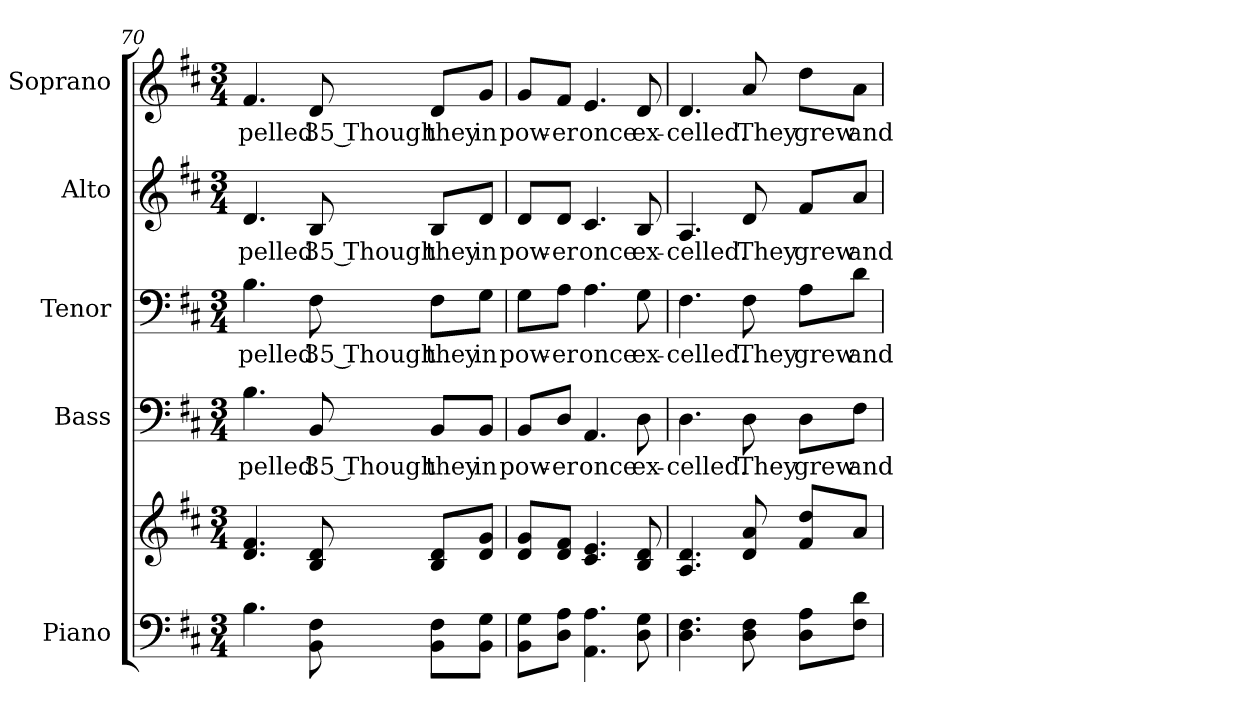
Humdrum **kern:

**kern	**kern	**kern	**text	**kern	**text	**kern	**text	**kern	**text
*part5	*part5	*part4	*part4	*part3	*part3	*part2	*part2	*part1	*part1
*staff6	*staff5	*staff4	*staff4	*staff3	*staff3	*staff2	*staff2	*staff1	*staff1
*I"Piano	*	*I"Bass	*	*I"Tenor	*	*I"Alto	*	*I"Soprano	*
*I'Pno.	*	*I'B.	*	*I'T.	*	*I'A.	*	*I'S.	*
!!LO:PB:g=z
*clefF4	*clefG2	*clefF4	*	*clefF4	*	*clefG2	*	*clefG2	*
*k[f#c#]	*k[f#c#]	*k[f#c#]	*	*k[f#c#]	*	*k[f#c#]	*	*k[f#c#]	*
*D:	*D:	*D:	*	*D:	*	*D:	*	*D:	*
*M3/4	*M3/4	*M3/4	*	*M3/4	*	*M3/4	*	*M3/4	*
=70	=70	=70	=70	=70	=70	=70	=70	=70	=70
!	!	!	!LO:LY:b:color=#000000	!	!	!	!	!	!
!	!	!	!	!	!LO:LY:b:color=#000000	!	!	!	!
!	!	!	!	!	!	!	!LO:LY:b:color=#000000	!	!
!	!	!	!	!	!	!	!	!	!LO:LY:b:color=#000000
4.Bi\	4.di/ 4.f#i	4.Bi\	-pelled	4.Bi\	-pelled	4.di/	-pelled	4.f#i/	-pelled
!	!	!	!LO:LY:b:color=#000000	!	!	!	!	!	!
!	!	!	!	!	!LO:LY:b:color=#000000	!	!	!	!
!	!	!	!	!	!	!	!LO:LY:b:color=#000000	!	!
!	!	!	!	!	!	!	!	!	!LO:LY:b:color=#000000
8BBi\ 8F#i	8Bi/ 8di	8BBi/	35 Though	8F#i\	35 Though	8Bi/	35 Though	8di/	35 Though
!	!	!	!LO:LY:b:color=#000000	!	!	!	!	!	!
!	!	!	!	!	!LO:LY:b:color=#000000	!	!	!	!
!	!	!	!	!	!	!	!LO:LY:b:color=#000000	!	!
!	!	!	!	!	!	!	!	!	!LO:LY:b:color=#000000
8BBi\ 8F#i\L	8Bi/ 8di/L	8BBi/L	they	8F#i\L	they	8Bi/L	they	8di/L	they
!	!	!	!LO:LY:b:color=#000000	!	!	!	!	!	!
!	!	!	!	!	!LO:LY:b:color=#000000	!	!	!	!
!	!	!	!	!	!	!	!LO:LY:b:color=#000000	!	!
!	!	!	!	!	!	!	!	!	!LO:LY:b:color=#000000
8BBi\ 8Gi\J	8di/ 8gi/J	8BBi/J	in	8Gi\J	in	8di/J	in	8gi/J	in
=71	=71	=71	=71	=71	=71	=71	=71	=71	=71
!	!	!	!LO:LY:b:color=#000000	!	!	!	!	!	!
!	!	!	!	!	!LO:LY:b:color=#000000	!	!	!	!
!	!	!	!	!	!	!	!LO:LY:b:color=#000000	!	!
!	!	!	!	!	!	!	!	!	!LO:LY:b:color=#000000
8BBi\ 8Gi\L	8di/ 8gi/L	8BBi/L	pow-	8Gi\L	pow-	8di/L	pow-	8gi/L	pow-
!	!	!	!LO:LY:b:color=#000000	!	!	!	!	!	!
!	!	!	!	!	!LO:LY:b:color=#000000	!	!	!	!
!	!	!	!	!	!	!	!LO:LY:b:color=#000000	!	!
!	!	!	!	!	!	!	!	!	!LO:LY:b:color=#000000
8Di\ 8Ai\J	8di/ 8f#i/J	8Di/J	-er	8Ai\J	-er	8di/J	-er	8f#i/J	-er
!	!	!	!LO:LY:b:color=#000000	!	!	!	!	!	!
!	!	!	!	!	!LO:LY:b:color=#000000	!	!	!	!
!	!	!	!	!	!	!	!LO:LY:b:color=#000000	!	!
!	!	!	!	!	!	!	!	!	!LO:LY:b:color=#000000
4.AAi\ 4.Ai	4.c#i/ 4.ei	4.AAi/	once	4.Ai\	once	4.c#i/	once	4.ei/	once
!	!	!	!LO:LY:b:color=#000000	!	!	!	!	!	!
!	!	!	!	!	!LO:LY:b:color=#000000	!	!	!	!
!	!	!	!	!	!	!	!LO:LY:b:color=#000000	!	!
!	!	!	!	!	!	!	!	!	!LO:LY:b:color=#000000
8Di\ 8Gi	8Bi/ 8di	8Di\	ex-	8Gi\	ex-	8Bi/	ex-	8di/	ex-
=72	=72	=72	=72	=72	=72	=72	=72	=72	=72
!	!	!	!LO:LY:b:color=#000000	!	!	!	!	!	!
!	!	!	!	!	!LO:LY:b:color=#000000	!	!	!	!
!	!	!	!	!	!	!	!LO:LY:b:color=#000000	!	!
!	!	!	!	!	!	!	!	!	!LO:LY:b:color=#000000
4.Di\ 4.F#i	4.Ai/ 4.di	4.Di\	-celled.	4.F#i\	-celled.	4.Ai/	-celled.	4.di/	-celled.
!	!	!	!LO:LY:b:color=#000000	!	!	!	!	!	!
!	!	!	!	!	!LO:LY:b:color=#000000	!	!	!	!
!	!	!	!	!	!	!	!LO:LY:b:color=#000000	!	!
!	!	!	!	!	!	!	!	!	!LO:LY:b:color=#000000
8Di\ 8F#i	8di/ 8ai	8Di\	They	8F#i\	They	8di/	They	8ai/	They
!	!	!	!LO:LY:b:color=#000000	!	!	!	!	!	!
!	!	!	!	!	!LO:LY:b:color=#000000	!	!	!	!
!	!	!	!	!	!	!	!LO:LY:b:color=#000000	!	!
!	!	!	!	!	!	!	!	!	!LO:LY:b:color=#000000
8Di\ 8Ai\L	8f#i/ 8ddi/L	8Di\L	grew	8Ai\L	grew	8f#i/L	grew	8ddi\L	grew
!	!	!	!LO:LY:b:color=#000000	!	!	!	!	!	!
!	!	!	!	!	!LO:LY:b:color=#000000	!	!	!	!
!	!	!	!	!	!	!	!LO:LY:b:color=#000000	!	!
!	!	!	!	!	!	!	!	!	!LO:LY:b:color=#000000
8F#i\ 8di\J	8ai/J	8F#i\J	and	8di\J	and	8ai/J	and	8ai\J	and
=	=	=	=	=	=	=	=	=	=
*-	*-	*-	*-	*-	*-	*-	*-	*-	*-
